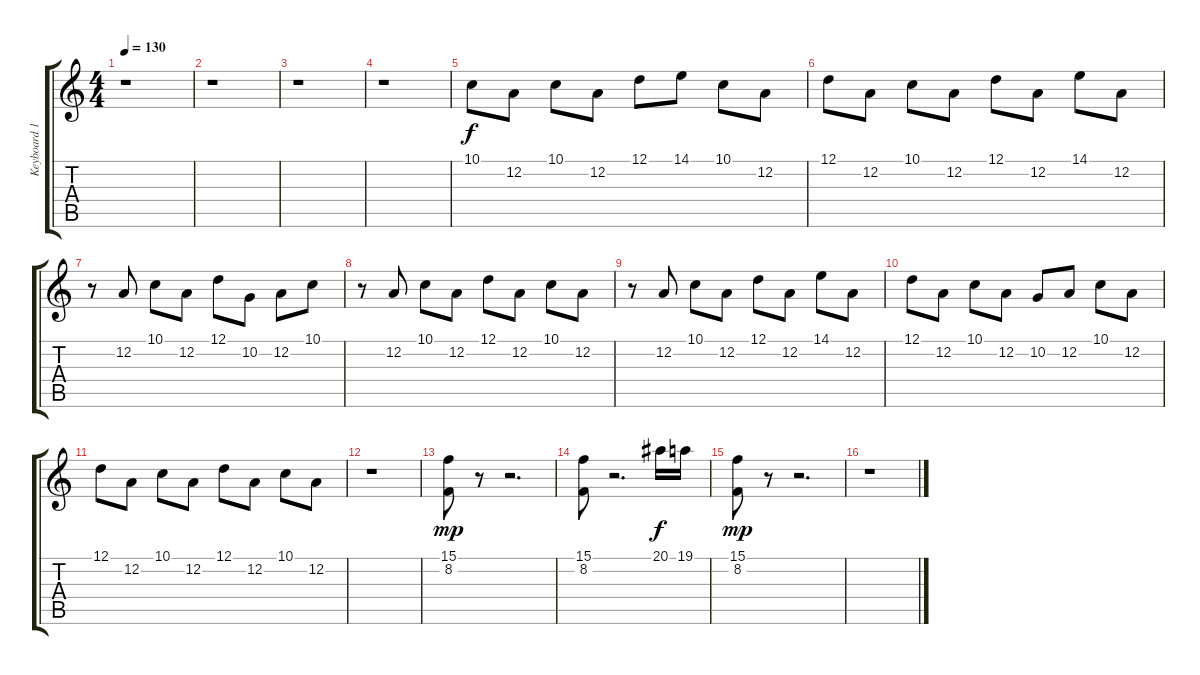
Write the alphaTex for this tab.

\track ("Keyboard 1" "Keyboard 1") {instrument lead2sawtooth}
\staff {score tabs}
\tuning (D4 A3 F3 C3 G2 D2) {hide}
\ts (4 4)
\tempo 130
\clef g2
\ks c
r.1{dy f} |
r.1 |
r.1 |
r.1 |
10.1.8{volume 11 instrument lead1square} 12.2.8 10.1.8 12.2.8 12.1.8 14.1.8 10.1.8 12.2.8 |
12.1.8 12.2.8 10.1.8 12.2.8 12.1.8 12.2.8 14.1.8 12.2.8 |
r.8 12.2.8 10.1.8 12.2.8 12.1.8 10.2.8 12.2.8 10.1.8 |
r.8 12.2.8 10.1.8 12.2.8 12.1.8 12.2.8 10.1.8 12.2.8 |
r.8 12.2.8 10.1.8 12.2.8 12.1.8 12.2.8 14.1.8 12.2.8 |
12.1.8 12.2.8 10.1.8 12.2.8 10.2.8 12.2.8 10.1.8 12.2.8 |
12.1.8 12.2.8 10.1.8 12.2.8 12.1.8 12.2.8 10.1.8 12.2.8 |
r.1 |
(15.1 8.2).8{dy mp} r.8 r.2{d} |
(15.1 8.2).8 r.2{d} 20.1.16{dy f} 19.1.16 |
(15.1 8.2).8{dy mp} r.8 r.2{d} |
r.1
